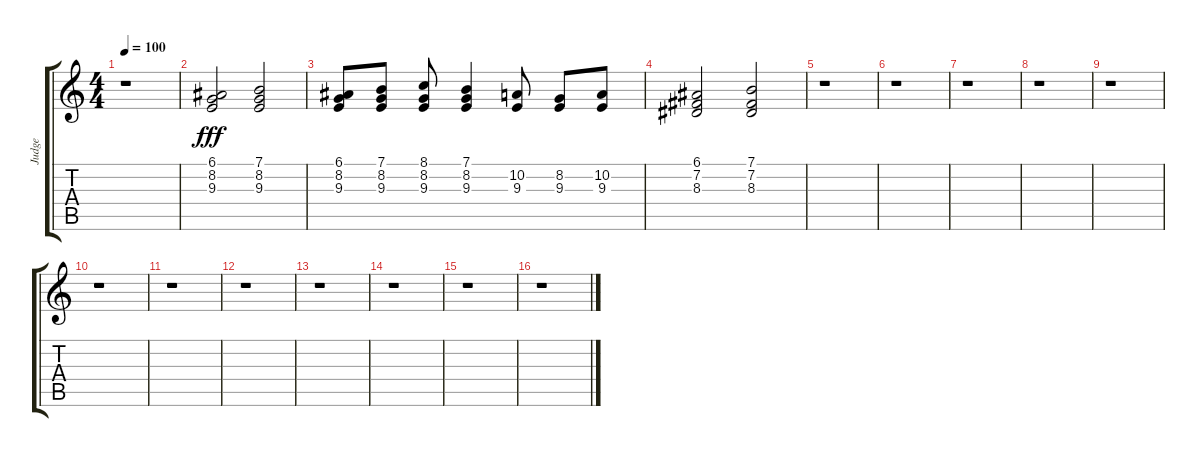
\track ("Judge" "Judge") {instrument tuba}
\staff {score tabs}
\tuning (E4 B3 G3 D3 A2 E2) {hide}
\ts (4 4)
\tempo 100
\clef g2
\ks c
r.1{dy fff} |
(6.1 8.2 9.3).2 (7.1 8.2 9.3).2 |
(6.1 8.2 9.3).8 (7.1 8.2 9.3).8 (8.1 8.2 9.3).8 (7.1 8.2 9.3).4 (10.2 9.3).8 (8.2 9.3).8 (10.2 9.3).8 |
(6.1 7.2 8.3).2 (7.1 7.2 8.3).2 |
r.1 |
r.1 |
r.1 |
r.1 |
r.1 |
r.1 |
r.1 |
r.1 |
r.1 |
r.1 |
r.1 |
r.1
